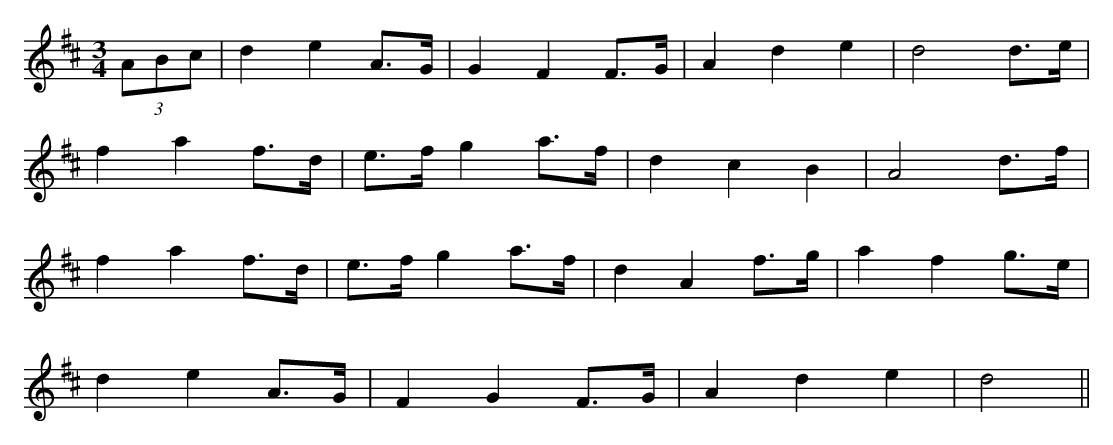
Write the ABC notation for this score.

X:1
M:3/4
K:D
(3 ABc|d2 e2 A>G|G2 F2 F>G|A2 d2 e2|d4 d>e|
f2 a2 f>d|e>f g2 a>f|d2 c2 B2|A4 d>f|
f2 a2 f>d|e>f g2 a>f|d2 A2 f>g|a2 f2 g>e|
d2 e2 A>G|F2 G2 F>G|A2 d2 e2|d4||
